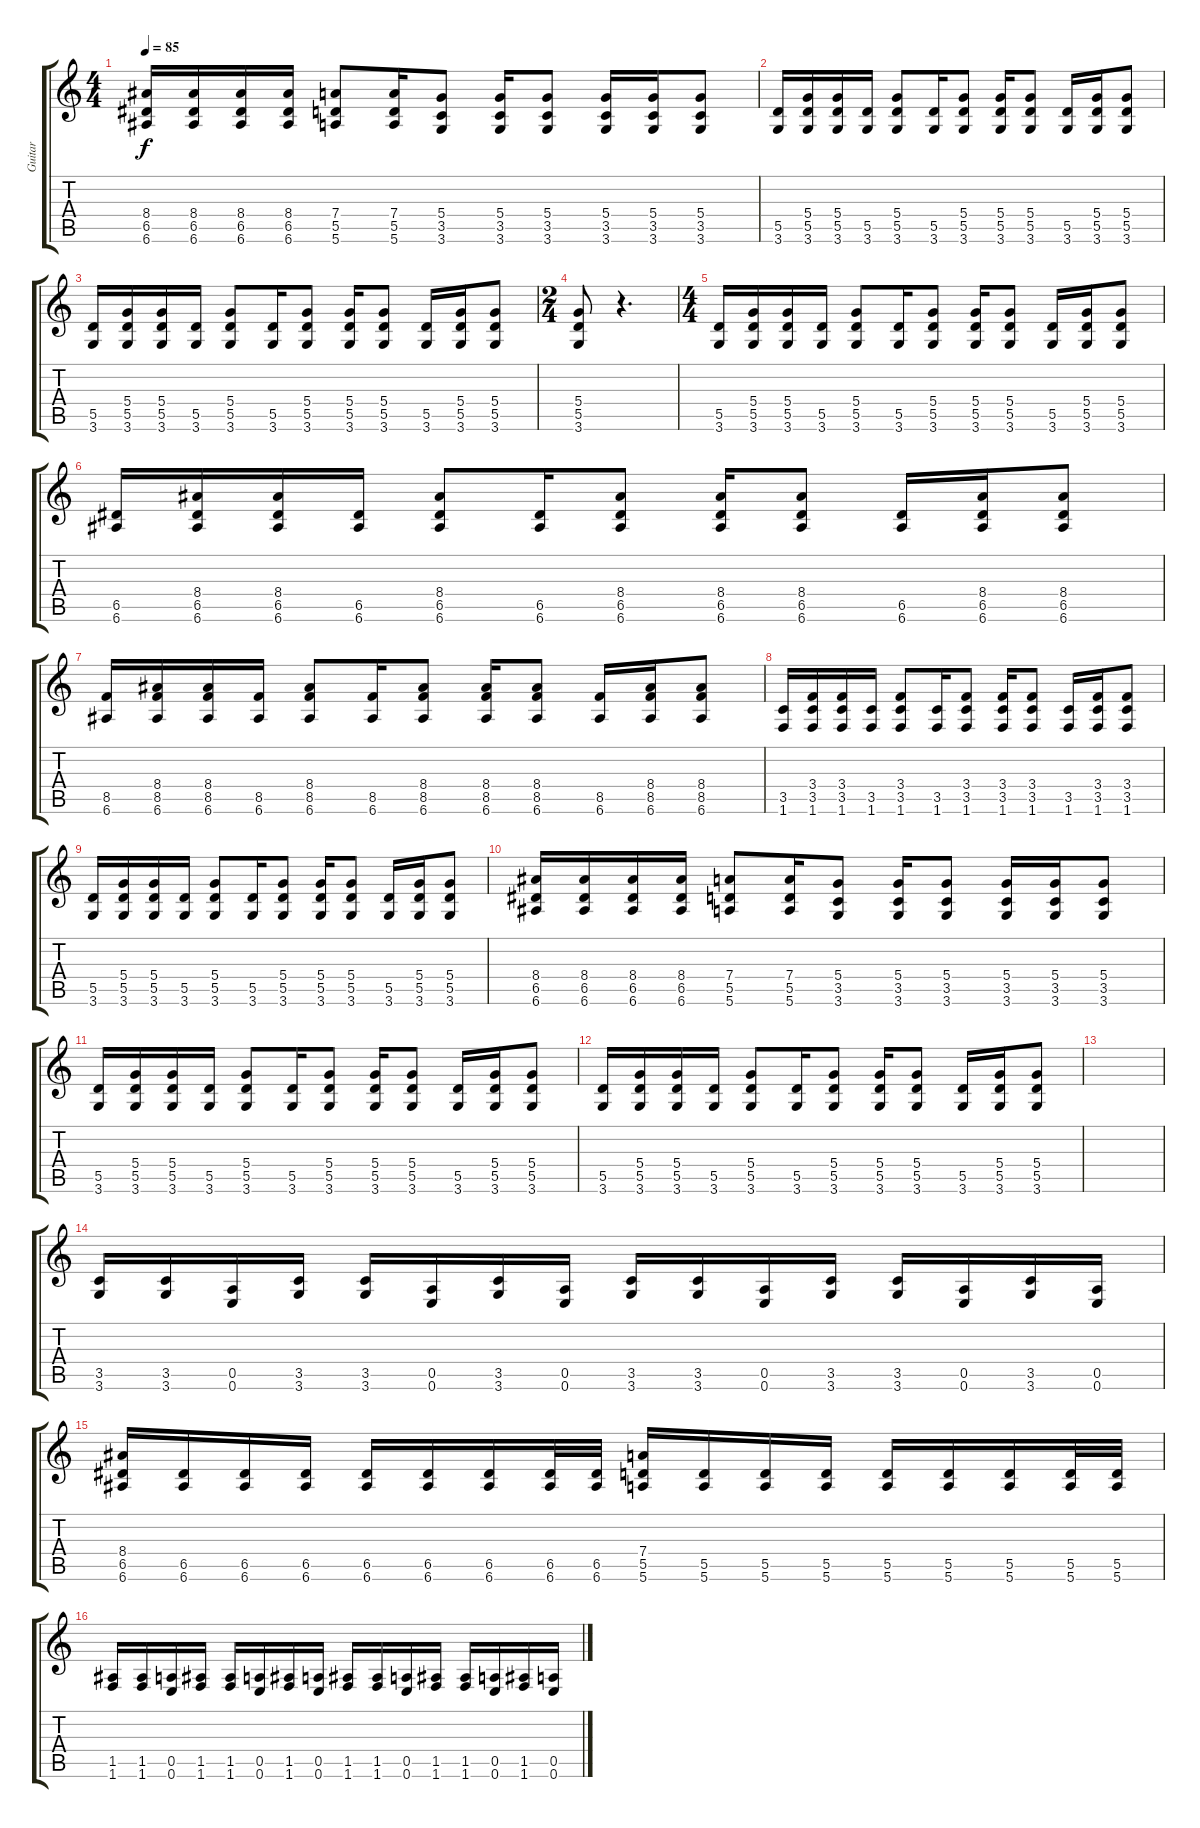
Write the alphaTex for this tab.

\track ("Guitar" "Guitar") {instrument distortionguitar}
\staff {score tabs}
\tuning (E4 B3 G3 D3 A2 E2) {hide}
\ts (4 4)
\tempo 85
\clef g2
\ks c
(8.4 6.5 6.6).16{dy f} (8.4 6.5 6.6).16 (8.4 6.5 6.6).16 (8.4 6.5 6.6).16 (7.4 5.5 5.6).8 (7.4 5.5 5.6).16 (5.4 3.5 3.6).8 (5.4 3.5 3.6).16 (5.4 3.5 3.6).8 (5.4 3.5 3.6).16 (5.4 3.5 3.6).16 (5.4 3.5 3.6).8 |
(5.5 3.6).16 (5.4 5.5 3.6).16 (5.4 5.5 3.6).16 (5.5 3.6).16 (5.4 5.5 3.6).8 (5.5 3.6).16 (5.4 5.5 3.6).8 (5.4 5.5 3.6).16 (5.4 5.5 3.6).8 (5.5 3.6).16 (5.4 5.5 3.6).16 (5.4 5.5 3.6).8 |
(5.5 3.6).16 (5.4 5.5 3.6).16 (5.4 5.5 3.6).16 (5.5 3.6).16 (5.4 5.5 3.6).8 (5.5 3.6).16 (5.4 5.5 3.6).8 (5.4 5.5 3.6).16 (5.4 5.5 3.6).8 (5.5 3.6).16 (5.4 5.5 3.6).16 (5.4 5.5 3.6).8 |
\ts (2 4)
(5.4 5.5 3.6).8 r.4{d} |
\ts (4 4)
(5.5 3.6).16 (5.4 5.5 3.6).16 (5.4 5.5 3.6).16 (5.5 3.6).16 (5.4 5.5 3.6).8 (5.5 3.6).16 (5.4 5.5 3.6).8 (5.4 5.5 3.6).16 (5.4 5.5 3.6).8 (5.5 3.6).16 (5.4 5.5 3.6).16 (5.4 5.5 3.6).8 |
(6.5 6.6).16 (8.4 6.5 6.6).16 (8.4 6.5 6.6).16 (6.5 6.6).16 (8.4 6.5 6.6).8 (6.5 6.6).16 (8.4 6.5 6.6).8 (8.4 6.5 6.6).16 (8.4 6.5 6.6).8 (6.5 6.6).16 (8.4 6.5 6.6).16 (8.4 6.5 6.6).8 |
(8.5 6.6).16 (8.4 8.5 6.6).16 (8.4 8.5 6.6).16 (8.5 6.6).16 (8.4 8.5 6.6).8 (8.5 6.6).16 (8.4 8.5 6.6).8 (8.4 8.5 6.6).16 (8.4 8.5 6.6).8 (8.5 6.6).16 (8.4 8.5 6.6).16 (8.4 8.5 6.6).8 |
(3.5 1.6).16 (3.4 3.5 1.6).16 (3.4 3.5 1.6).16 (3.5 1.6).16 (3.4 3.5 1.6).8 (3.5 1.6).16 (3.4 3.5 1.6).8 (3.4 3.5 1.6).16 (3.4 3.5 1.6).8 (3.5 1.6).16 (3.4 3.5 1.6).16 (3.4 3.5 1.6).8 |
(5.5 3.6).16 (5.4 5.5 3.6).16 (5.4 5.5 3.6).16 (5.5 3.6).16 (5.4 5.5 3.6).8 (5.5 3.6).16 (5.4 5.5 3.6).8 (5.4 5.5 3.6).16 (5.4 5.5 3.6).8 (5.5 3.6).16 (5.4 5.5 3.6).16 (5.4 5.5 3.6).8 |
(8.4 6.5 6.6).16 (8.4 6.5 6.6).16 (8.4 6.5 6.6).16 (8.4 6.5 6.6).16 (7.4 5.5 5.6).8 (7.4 5.5 5.6).16 (5.4 3.5 3.6).8 (5.4 3.5 3.6).16 (5.4 3.5 3.6).8 (5.4 3.5 3.6).16 (5.4 3.5 3.6).16 (5.4 3.5 3.6).8 |
(5.5 3.6).16 (5.4 5.5 3.6).16 (5.4 5.5 3.6).16 (5.5 3.6).16 (5.4 5.5 3.6).8 (5.5 3.6).16 (5.4 5.5 3.6).8 (5.4 5.5 3.6).16 (5.4 5.5 3.6).8 (5.5 3.6).16 (5.4 5.5 3.6).16 (5.4 5.5 3.6).8 |
(5.5 3.6).16 (5.4 5.5 3.6).16 (5.4 5.5 3.6).16 (5.5 3.6).16 (5.4 5.5 3.6).8 (5.5 3.6).16 (5.4 5.5 3.6).8 (5.4 5.5 3.6).16 (5.4 5.5 3.6).8 (5.5 3.6).16 (5.4 5.5 3.6).16 (5.4 5.5 3.6).8 |
|
(3.5 3.6).16 (3.5 3.6).16 (0.5 0.6).16 (3.5 3.6).16 (3.5 3.6).16 (0.5 0.6).16 (3.5 3.6).16 (0.5 0.6).16 (3.5 3.6).16 (3.5 3.6).16 (0.5 0.6).16 (3.5 3.6).16 (3.5 3.6).16 (0.5 0.6).16 (3.5 3.6).16 (0.5 0.6).16 |
(8.4 6.5 6.6).16 (6.5 6.6).16 (6.5 6.6).16 (6.5 6.6).16 (6.5 6.6).16 (6.5 6.6).16 (6.5 6.6).16 (6.5 6.6).32 (6.5 6.6).32 (7.4 5.5 5.6).16 (5.5 5.6).16 (5.5 5.6).16 (5.5 5.6).16 (5.5 5.6).16 (5.5 5.6).16 (5.5 5.6).16 (5.5 5.6).32 (5.5 5.6).32 |
(1.5 1.6).16 (1.5 1.6).16 (0.5 0.6).16 (1.5 1.6).16 (1.5 1.6).16 (0.5 0.6).16 (1.5 1.6).16 (0.5 0.6).16 (1.5 1.6).16 (1.5 1.6).16 (0.5 0.6).16 (1.5 1.6).16 (1.5 1.6).16 (0.5 0.6).16 (1.5 1.6).16 (0.5 0.6).16
